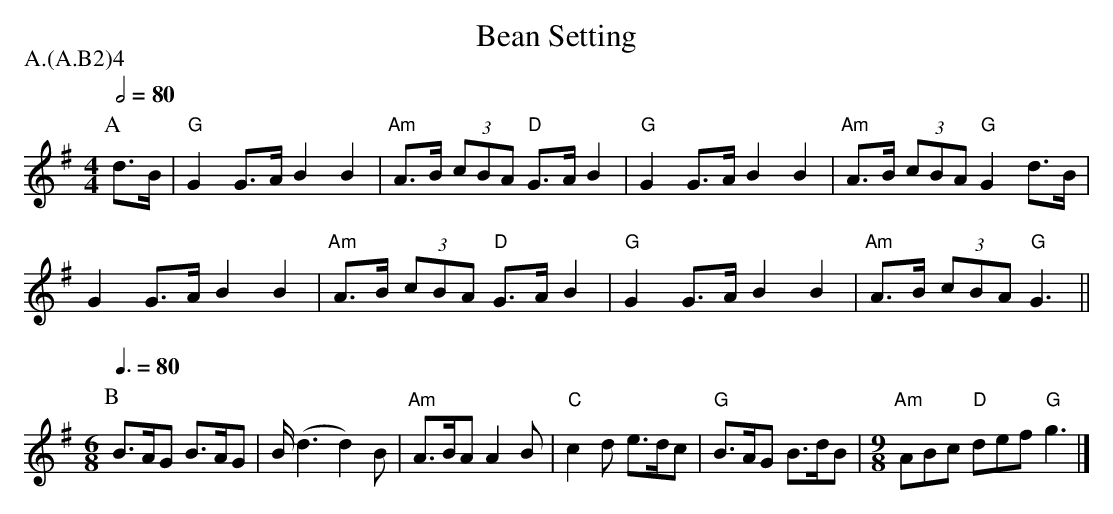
X:1
T: Bean Setting
P: A.(A.B2)4
Q: 1/2=80
M: 4/4
L: 1/8
K: G
P: A
d>B |\
"G" G2 G>A B2 B2 | "Am" A>B (3cBA "D" G>A B2 |\
"G" G2 G>A B2 B2 | "Am" A>B (3cBA "G" G2 d>B |
    G2 G>A B2 B2 | "Am" A>B (3cBA "D" G>A B2 |\
"G" G2 G>A B2 B2 | "Am" A>B (3cBA "G" G3 ||
M: 6/8
Q: 3/8=80
P: B
B>AG B>AG | B/2(d3d2) B | "Am"A>BA A2 B | "C" c2 d e>dc | "G" B>AG B>dB |\
M: 9/8
"Am" ABc "D" def "G" g3 |]
